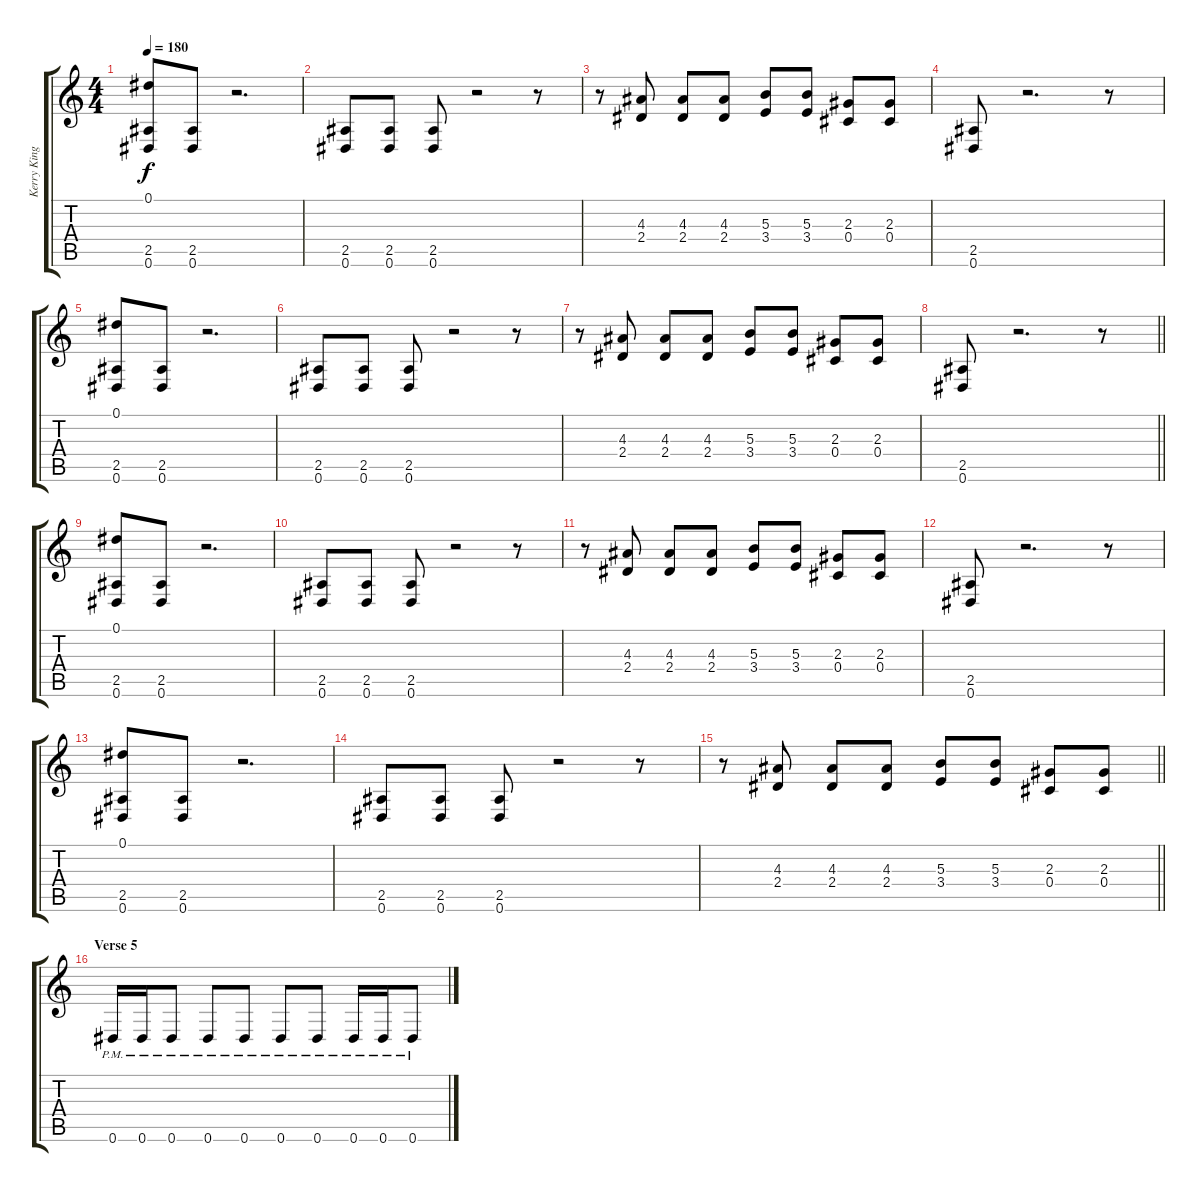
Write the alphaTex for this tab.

\track ("Kerry King" "Kerry King") {instrument distortionguitar}
\staff {score tabs}
\tuning (Eb4 Bb3 Gb3 Db3 Ab2 Eb2) {hide}
\ts (4 4)
\tempo 180
\clef g2
\ks c
(0.1 2.5 0.6).8{dy f} (2.5 0.6).8 r.2{d} |
(2.5 0.6).8 (2.5 0.6).8 (2.5 0.6).8 r.2 r.8 |
r.8 (4.3 2.4).8 (4.3 2.4).8 (4.3 2.4).8 (5.3 3.4).8 (5.3 3.4).8 (2.3 0.4).8 (2.3 0.4).8 |
(2.5 0.6).8 r.2{d} r.8 |
(0.1 2.5 0.6).8 (2.5 0.6).8 r.2{d} |
(2.5 0.6).8 (2.5 0.6).8 (2.5 0.6).8 r.2 r.8 |
r.8 (4.3 2.4).8 (4.3 2.4).8 (4.3 2.4).8 (5.3 3.4).8 (5.3 3.4).8 (2.3 0.4).8 (2.3 0.4).8 |
\barLineRight lightlight
(2.5 0.6).8 r.2{d} r.8 |
(0.1 2.5 0.6).8 (2.5 0.6).8 r.2{d} |
(2.5 0.6).8 (2.5 0.6).8 (2.5 0.6).8 r.2 r.8 |
r.8 (4.3 2.4).8 (4.3 2.4).8 (4.3 2.4).8 (5.3 3.4).8 (5.3 3.4).8 (2.3 0.4).8 (2.3 0.4).8 |
(2.5 0.6).8 r.2{d} r.8 |
(0.1 2.5 0.6).8 (2.5 0.6).8 r.2{d} |
(2.5 0.6).8 (2.5 0.6).8 (2.5 0.6).8 r.2 r.8 |
\barLineRight lightlight
r.8 (4.3 2.4).8 (4.3 2.4).8 (4.3 2.4).8 (5.3 3.4).8 (5.3 3.4).8 (2.3 0.4).8 (2.3 0.4).8 |
\section ("" "Verse 5")
0.6{pm}.16 0.6{pm}.16 0.6{pm}.8 0.6{pm}.8 0.6{pm}.8 0.6{pm}.8 0.6{pm}.8 0.6{pm}.16 0.6{pm}.16 0.6{pm}.8
